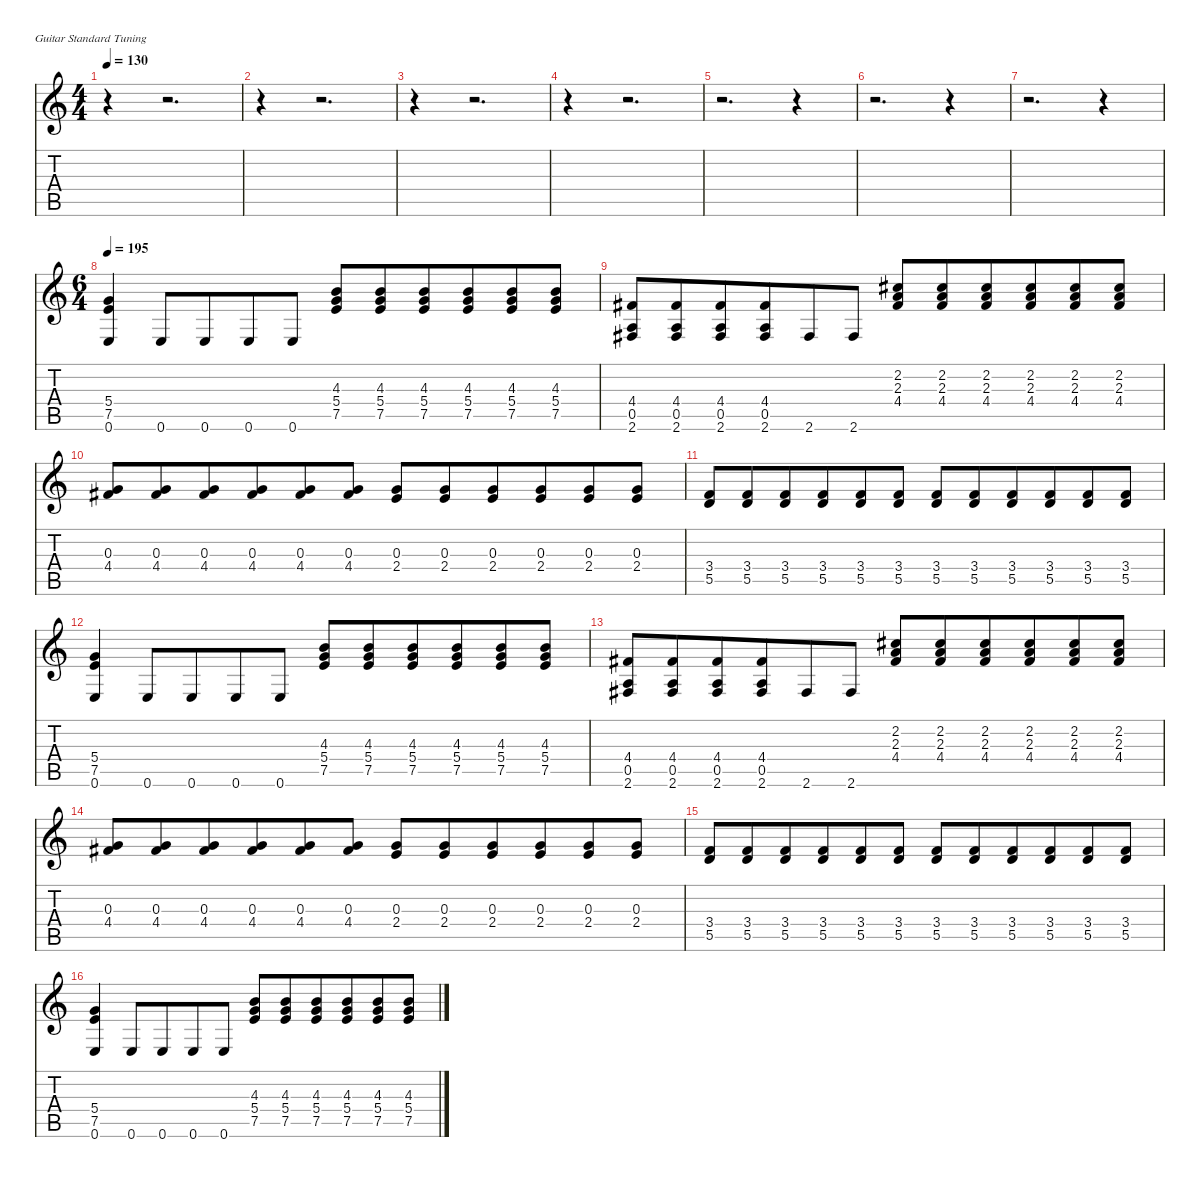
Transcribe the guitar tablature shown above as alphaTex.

\defaultSystemsLayout 4
\hideDynamics
\bracketExtendMode nobrackets
\singleTrackTrackNamePolicy hidden
\multiTrackTrackNamePolicy hidden
\firstSystemTrackNameMode fullname
\firstSystemTrackNameOrientation horizontal
\otherSystemsTrackNameOrientation horizontal
\track ("Guitar 2" "dist.guit.") {instrument distortionguitar}
\staff {score tabs}
\tuning (E4 B3 G3 D3 A2 E2)
\ts (4 4)
\tempo 130
\clef g2
\ks c
r.4{dy f beam Down} r.2{d beam Down} |
r.4{beam Down} r.2{d beam Down} |
r.4{beam Down} r.2{d beam Down} |
r.4{beam Down} r.2{d beam Down} |
r.2{d beam Down} r.4{beam Down} |
r.2{d beam Down} r.4{beam Down} |
r.2{d beam Down} r.4{beam Down} |
\ts (6 4)
\beaming (8 6 6)
\tempo 195
(5.4 7.5 0.6).4{beam Up} 0.6.8{beam Up} 0.6.8{beam Up} 0.6.8{beam Up} 0.6.8{beam Up} (4.3 5.4 7.5).8{beam Up} (4.3 5.4 7.5).8{beam Up} (4.3 5.4 7.5).8{beam Up} (4.3 5.4 7.5).8{beam Up} (4.3 5.4 7.5).8{beam Up} (4.3 5.4 7.5).8{beam Up} |
(4.4{acc #} 0.5 2.6{acc #}).8{beam Up} (4.4{acc #} 0.5 2.6{acc #}).8{beam Up} (4.4{acc #} 0.5 2.6{acc #}).8{beam Up} (4.4{acc #} 0.5 2.6{acc #}).8{beam Up} 2.6{acc #}.8{beam Up} 2.6{acc #}.8{beam Up} (2.2{acc #} 2.3 4.4{acc #}).8{beam Up} (2.2{acc #} 2.3 4.4{acc #}).8{beam Up} (2.2{acc #} 2.3 4.4{acc #}).8{beam Up} (2.2{acc #} 2.3 4.4{acc #}).8{beam Up} (2.2{acc #} 2.3 4.4{acc #}).8{beam Up} (2.2{acc #} 2.3 4.4{acc #}).8{beam Up} |
(0.3 4.4{acc #}).8{beam Up} (0.3 4.4{acc #}).8{beam Up} (0.3 4.4{acc #}).8{beam Up} (0.3 4.4{acc #}).8{beam Up} (0.3 4.4{acc #}).8{beam Up} (0.3 4.4{acc #}).8{beam Up} (0.3 2.4).8{beam Up} (0.3 2.4).8{beam Up} (0.3 2.4).8{beam Up} (0.3 2.4).8{beam Up} (0.3 2.4).8{beam Up} (0.3 2.4).8{beam Up} |
(3.4 5.5).8{beam Up} (3.4 5.5).8{beam Up} (3.4 5.5).8{beam Up} (3.4 5.5).8{beam Up} (3.4 5.5).8{beam Up} (3.4 5.5).8{beam Up} (3.4 5.5).8{beam Up} (3.4 5.5).8{beam Up} (3.4 5.5).8{beam Up} (3.4 5.5).8{beam Up} (3.4 5.5).8{beam Up} (3.4 5.5).8{beam Up} |
(5.4 7.5 0.6).4{beam Up} 0.6.8{beam Up} 0.6.8{beam Up} 0.6.8{beam Up} 0.6.8{beam Up} (4.3 5.4 7.5).8{beam Up} (4.3 5.4 7.5).8{beam Up} (4.3 5.4 7.5).8{beam Up} (4.3 5.4 7.5).8{beam Up} (4.3 5.4 7.5).8{beam Up} (4.3 5.4 7.5).8{beam Up} |
(4.4{acc #} 0.5 2.6{acc #}).8{beam Up} (4.4{acc #} 0.5 2.6{acc #}).8{beam Up} (4.4{acc #} 0.5 2.6{acc #}).8{beam Up} (4.4{acc #} 0.5 2.6{acc #}).8{beam Up} 2.6{acc #}.8{beam Up} 2.6{acc #}.8{beam Up} (2.2{acc #} 2.3 4.4{acc #}).8{beam Up} (2.2{acc #} 2.3 4.4{acc #}).8{beam Up} (2.2{acc #} 2.3 4.4{acc #}).8{beam Up} (2.2{acc #} 2.3 4.4{acc #}).8{beam Up} (2.2{acc #} 2.3 4.4{acc #}).8{beam Up} (2.2{acc #} 2.3 4.4{acc #}).8{beam Up} |
(0.3 4.4{acc #}).8{beam Up} (0.3 4.4{acc #}).8{beam Up} (0.3 4.4{acc #}).8{beam Up} (0.3 4.4{acc #}).8{beam Up} (0.3 4.4{acc #}).8{beam Up} (0.3 4.4{acc #}).8{beam Up} (0.3 2.4).8{beam Up} (0.3 2.4).8{beam Up} (0.3 2.4).8{beam Up} (0.3 2.4).8{beam Up} (0.3 2.4).8{beam Up} (0.3 2.4).8{beam Up} |
(3.4 5.5).8{beam Up} (3.4 5.5).8{beam Up} (3.4 5.5).8{beam Up} (3.4 5.5).8{beam Up} (3.4 5.5).8{beam Up} (3.4 5.5).8{beam Up} (3.4 5.5).8{beam Up} (3.4 5.5).8{beam Up} (3.4 5.5).8{beam Up} (3.4 5.5).8{beam Up} (3.4 5.5).8{beam Up} (3.4 5.5).8{beam Up} |
(5.4 7.5 0.6).4{beam Up} 0.6.8{beam Up} 0.6.8{beam Up} 0.6.8{beam Up} 0.6.8{beam Up} (4.3 5.4 7.5).8{beam Up} (4.3 5.4 7.5).8{beam Up} (4.3 5.4 7.5).8{beam Up} (4.3 5.4 7.5).8{beam Up} (4.3 5.4 7.5).8{beam Up} (4.3 5.4 7.5).8{beam Up}
